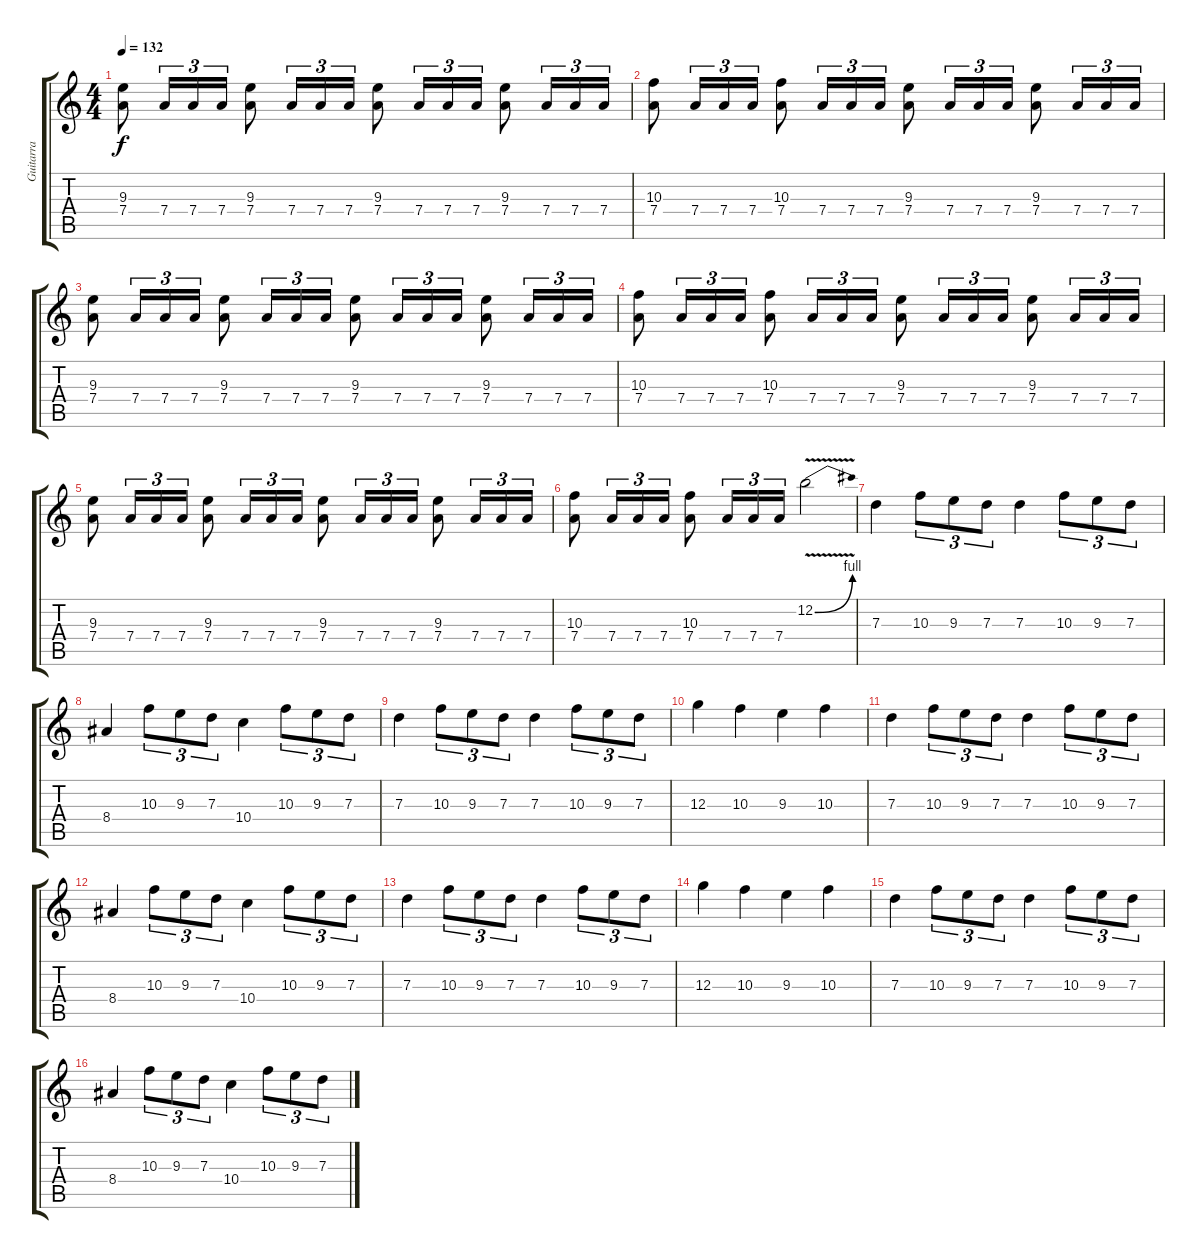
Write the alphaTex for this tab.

\track ("Guitarra" "Guitarra") {instrument distortionguitar}
\staff {score tabs}
\tuning (E4 B3 G3 D3 A2 E2) {hide}
\ts (4 4)
\tempo 132
\clef g2
\ks c
(9.3 7.4).8{dy f} 7.4.16{tu (3 2)} 7.4.16{tu (3 2)} 7.4.16{tu (3 2)} (9.3 7.4).8 7.4.16{tu (3 2)} 7.4.16{tu (3 2)} 7.4.16{tu (3 2)} (9.3 7.4).8 7.4.16{tu (3 2)} 7.4.16{tu (3 2)} 7.4.16{tu (3 2)} (9.3 7.4).8 7.4.16{tu (3 2)} 7.4.16{tu (3 2)} 7.4.16{tu (3 2)} |
(10.3 7.4).8 7.4.16{tu (3 2)} 7.4.16{tu (3 2)} 7.4.16{tu (3 2)} (10.3 7.4).8 7.4.16{tu (3 2)} 7.4.16{tu (3 2)} 7.4.16{tu (3 2)} (9.3 7.4).8 7.4.16{tu (3 2)} 7.4.16{tu (3 2)} 7.4.16{tu (3 2)} (9.3 7.4).8 7.4.16{tu (3 2)} 7.4.16{tu (3 2)} 7.4.16{tu (3 2)} |
(9.3 7.4).8 7.4.16{tu (3 2)} 7.4.16{tu (3 2)} 7.4.16{tu (3 2)} (9.3 7.4).8 7.4.16{tu (3 2)} 7.4.16{tu (3 2)} 7.4.16{tu (3 2)} (9.3 7.4).8 7.4.16{tu (3 2)} 7.4.16{tu (3 2)} 7.4.16{tu (3 2)} (9.3 7.4).8 7.4.16{tu (3 2)} 7.4.16{tu (3 2)} 7.4.16{tu (3 2)} |
(10.3 7.4).8 7.4.16{tu (3 2)} 7.4.16{tu (3 2)} 7.4.16{tu (3 2)} (10.3 7.4).8 7.4.16{tu (3 2)} 7.4.16{tu (3 2)} 7.4.16{tu (3 2)} (9.3 7.4).8 7.4.16{tu (3 2)} 7.4.16{tu (3 2)} 7.4.16{tu (3 2)} (9.3 7.4).8 7.4.16{tu (3 2)} 7.4.16{tu (3 2)} 7.4.16{tu (3 2)} |
(9.3 7.4).8 7.4.16{tu (3 2)} 7.4.16{tu (3 2)} 7.4.16{tu (3 2)} (9.3 7.4).8 7.4.16{tu (3 2)} 7.4.16{tu (3 2)} 7.4.16{tu (3 2)} (9.3 7.4).8 7.4.16{tu (3 2)} 7.4.16{tu (3 2)} 7.4.16{tu (3 2)} (9.3 7.4).8 7.4.16{tu (3 2)} 7.4.16{tu (3 2)} 7.4.16{tu (3 2)} |
(10.3 7.4).8 7.4.16{tu (3 2)} 7.4.16{tu (3 2)} 7.4.16{tu (3 2)} (10.3 7.4).8 7.4.16{tu (3 2)} 7.4.16{tu (3 2)} 7.4.16{tu (3 2)} 12.2{be (bend 0 0 60 4) v}.2 |
7.3.4 10.3.8{tu (3 2)} 9.3.8{tu (3 2)} 7.3.8{tu (3 2)} 7.3.4 10.3.8{tu (3 2)} 9.3.8{tu (3 2)} 7.3.8{tu (3 2)} |
8.4.4 10.3.8{tu (3 2)} 9.3.8{tu (3 2)} 7.3.8{tu (3 2)} 10.4.4 10.3.8{tu (3 2)} 9.3.8{tu (3 2)} 7.3.8{tu (3 2)} |
7.3.4 10.3.8{tu (3 2)} 9.3.8{tu (3 2)} 7.3.8{tu (3 2)} 7.3.4 10.3.8{tu (3 2)} 9.3.8{tu (3 2)} 7.3.8{tu (3 2)} |
12.3.4 10.3.4 9.3.4 10.3.4 |
7.3.4 10.3.8{tu (3 2)} 9.3.8{tu (3 2)} 7.3.8{tu (3 2)} 7.3.4 10.3.8{tu (3 2)} 9.3.8{tu (3 2)} 7.3.8{tu (3 2)} |
8.4.4 10.3.8{tu (3 2)} 9.3.8{tu (3 2)} 7.3.8{tu (3 2)} 10.4.4 10.3.8{tu (3 2)} 9.3.8{tu (3 2)} 7.3.8{tu (3 2)} |
7.3.4 10.3.8{tu (3 2)} 9.3.8{tu (3 2)} 7.3.8{tu (3 2)} 7.3.4 10.3.8{tu (3 2)} 9.3.8{tu (3 2)} 7.3.8{tu (3 2)} |
12.3.4 10.3.4 9.3.4 10.3.4 |
7.3.4 10.3.8{tu (3 2)} 9.3.8{tu (3 2)} 7.3.8{tu (3 2)} 7.3.4 10.3.8{tu (3 2)} 9.3.8{tu (3 2)} 7.3.8{tu (3 2)} |
8.4.4 10.3.8{tu (3 2)} 9.3.8{tu (3 2)} 7.3.8{tu (3 2)} 10.4.4 10.3.8{tu (3 2)} 9.3.8{tu (3 2)} 7.3.8{tu (3 2)}
